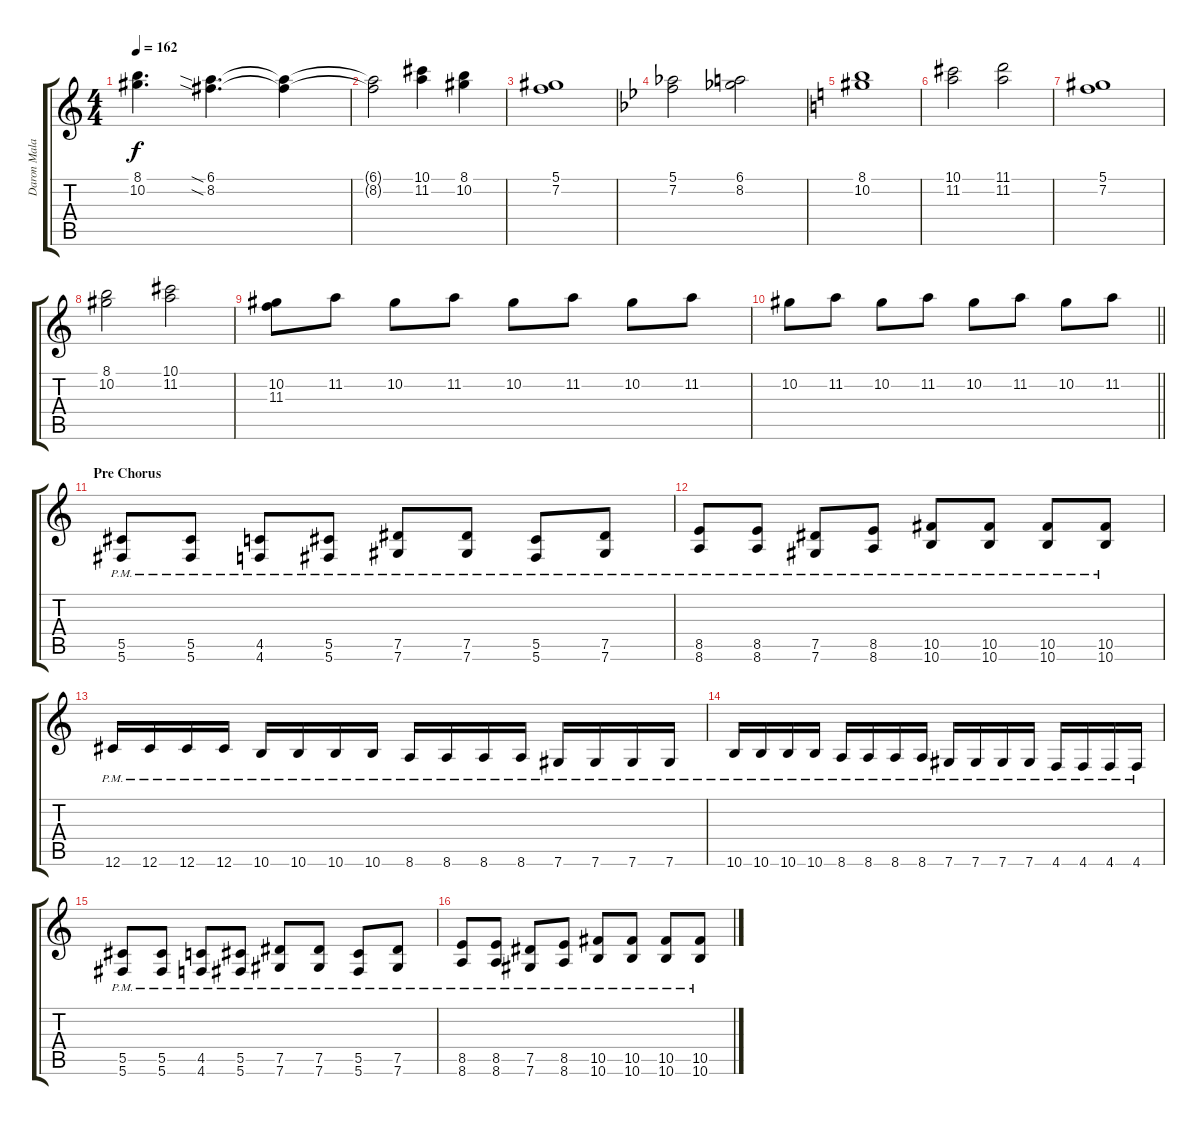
\track ("Daron Malakian 1" "Daron Mala") {instrument distortionguitar}
\staff {score tabs}
\tuning (Eb4 Bb3 Gb3 Db3 Ab2 Db2) {hide}
\ts (4 4)
\tempo 162
\clef g2
\ks c
(8.1 10.2).4{d dy f} (6.1{sia} 8.2{sia}).4{d} (6.1{t} 8.2{t}).4 |
(6.1{t} 8.2{t}).2 (10.1 11.2).4 (8.1 10.2).4 |
(5.1 7.2).1 |
\ks bb
(5.1 7.2).2 (6.1 8.2).2 |
\ks c
(8.1 10.2).1 |
(10.1 11.2).2 (11.1 11.2).2 |
(5.1 7.2).1 |
(8.1 10.2).2 (10.1 11.2).2 |
(10.2 11.3).8 11.2.8 10.2.8 11.2.8 10.2.8 11.2.8 10.2.8 11.2.8 |
\barLineRight lightlight
10.2.8 11.2.8 10.2.8 11.2.8 10.2.8 11.2.8 10.2.8 11.2.8 |
\section ("" "Pre Chorus")
(5.5{pm} 5.6{pm}).8{volume 16 instrument distortionguitar} (5.5{pm} 5.6{pm}).8 (4.5{pm} 4.6{pm}).8 (5.5{pm} 5.6{pm}).8 (7.5{pm} 7.6{pm}).8 (7.5{pm} 7.6{pm}).8 (5.5{pm} 5.6{pm}).8 (7.5{pm} 7.6{pm}).8 |
(8.5{pm} 8.6{pm}).8 (8.5{pm} 8.6{pm}).8 (7.5{pm} 7.6{pm}).8 (8.5{pm} 8.6{pm}).8 (10.5{pm} 10.6{pm}).8 (10.5{pm} 10.6{pm}).8 (10.5{pm} 10.6{pm}).8 (10.5{pm} 10.6{pm}).8 |
12.6{pm}.16 12.6{pm}.16 12.6{pm}.16 12.6{pm}.16 10.6{pm}.16 10.6{pm}.16 10.6{pm}.16 10.6{pm}.16 8.6{pm}.16 8.6{pm}.16 8.6{pm}.16 8.6{pm}.16 7.6{pm}.16 7.6{pm}.16 7.6{pm}.16 7.6{pm}.16 |
10.6{pm}.16 10.6{pm}.16 10.6{pm}.16 10.6{pm}.16 8.6{pm}.16 8.6{pm}.16 8.6{pm}.16 8.6{pm}.16 7.6{pm}.16 7.6{pm}.16 7.6{pm}.16 7.6{pm}.16 4.6{pm}.16 4.6{pm}.16 4.6{pm}.16 4.6{pm}.16 |
(5.5{pm} 5.6{pm}).8{volume 16 instrument distortionguitar} (5.5{pm} 5.6{pm}).8 (4.5{pm} 4.6{pm}).8 (5.5{pm} 5.6{pm}).8 (7.5{pm} 7.6{pm}).8 (7.5{pm} 7.6{pm}).8 (5.5{pm} 5.6{pm}).8 (7.5{pm} 7.6{pm}).8 |
(8.5{pm} 8.6{pm}).8 (8.5{pm} 8.6{pm}).8 (7.5{pm} 7.6{pm}).8 (8.5{pm} 8.6{pm}).8 (10.5{pm} 10.6{pm}).8 (10.5{pm} 10.6{pm}).8 (10.5{pm} 10.6{pm}).8 (10.5{pm} 10.6{pm}).8
